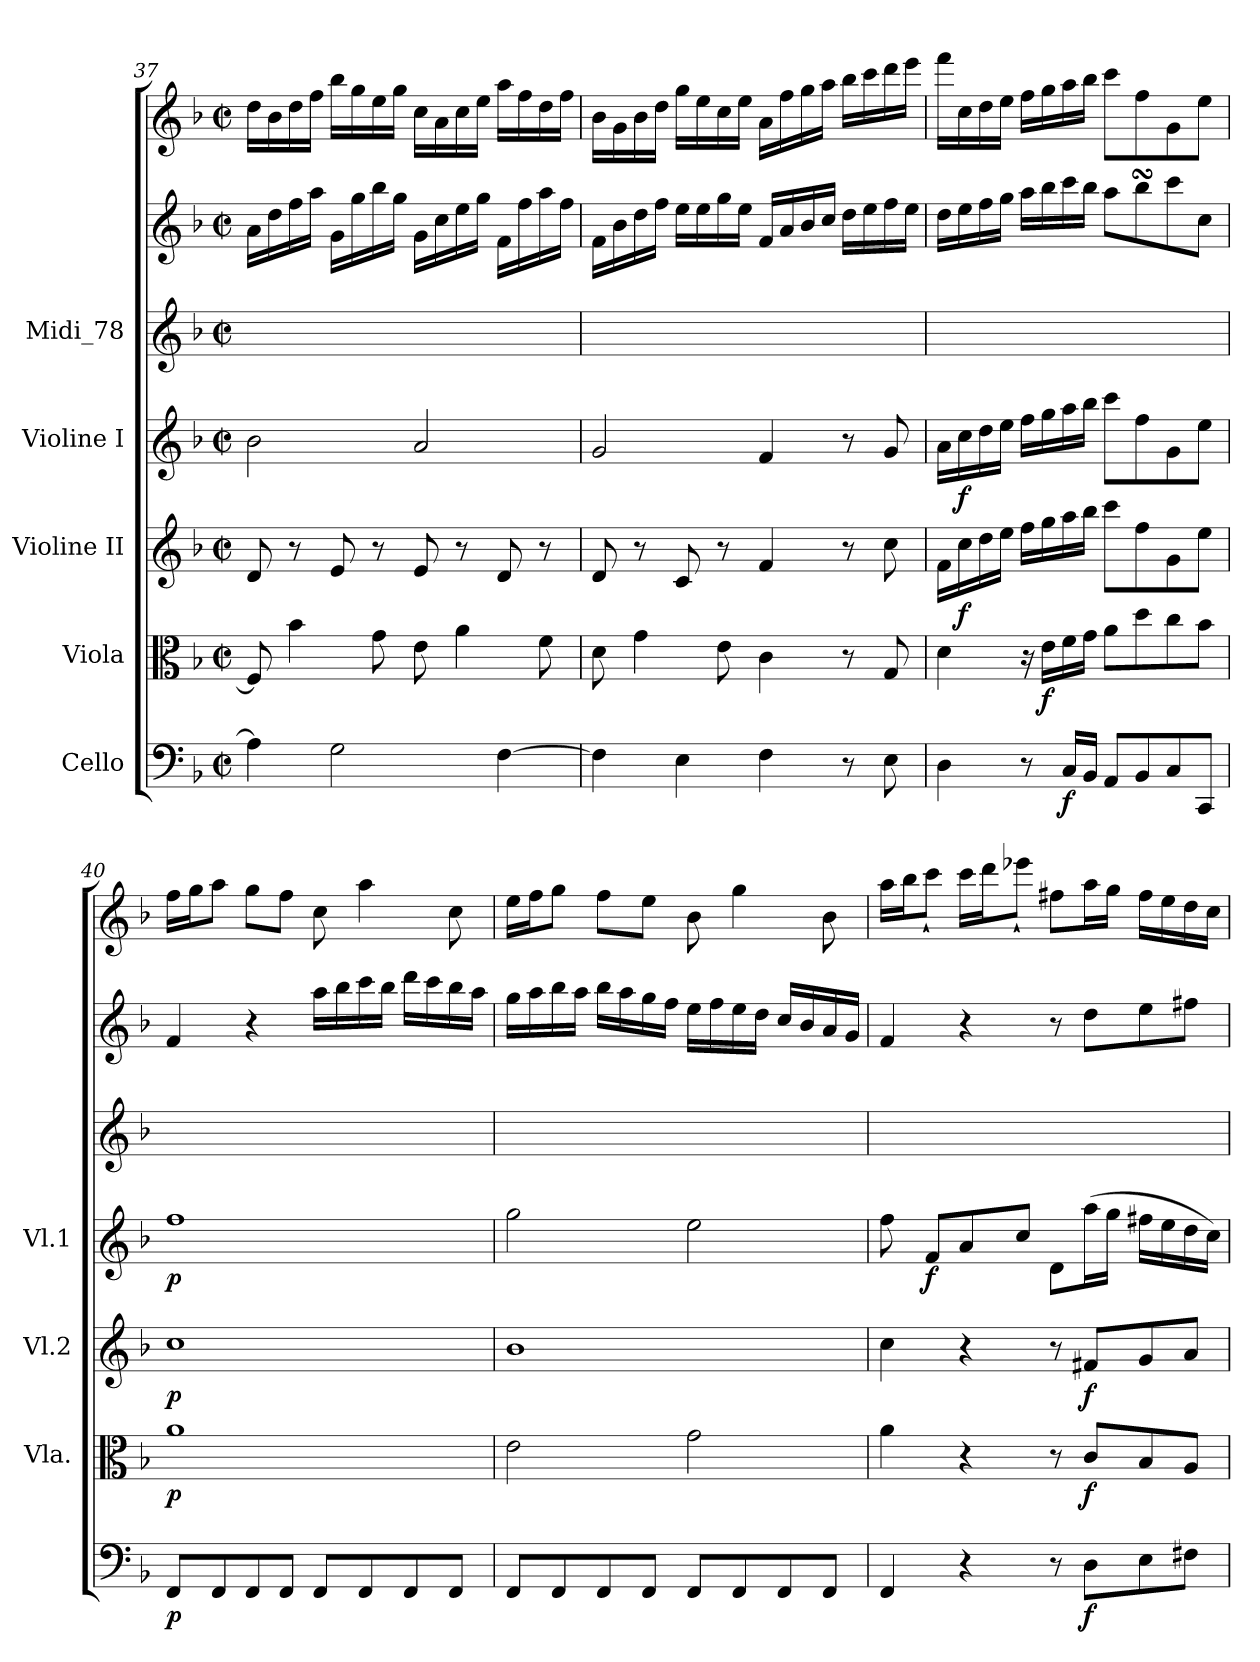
**kern	**dynam	**kern	**dynam	**kern	**dynam	**kern	**dynam	**kern	**kern	**kern
*part5	*part5	*part4	*part4	*part3	*part3	*part2	*part2	*part1	*part1	*part1
*staff7	*staff7	*staff6	*staff6	*staff5	*staff5	*staff4	*staff4	*staff3	*staff2	*staff1
*I"Cello	*	*I"Viola	*	*I"Violine II	*	*I"Violine I	*	*I"Midi_78	*	*
*	*	*I'Vla.	*	*I'Vl.2	*	*I'Vl.1	*	*	*	*
*clefF4	*	*clefC3	*	*clefG2	*	*clefG2	*	*clefG2	*clefG2	*clefG2
*k[b-]	*	*k[b-]	*	*k[b-]	*	*k[b-]	*	*k[b-]	*k[b-]	*k[b-]
*F:	*	*F:	*	*F:	*	*F:	*	*F:	*F:	*F:
*M2/2	*	*M2/2	*	*M2/2	*	*M2/2	*	*M2/2	*M2/2	*M2/2
*met(c|)	*	*met(c|)	*	*met(c|)	*	*met(c|)	*	*met(c|)	*met(c|)	*met(c|)
=37	=37	=37	=37	=37	=37	=37	=37	=37	=37	=37
*	*	*	*	*	*	*	*	*	*	*^
4A\]	.	8F/]	.	8d/	.	2b-\	.	1ryy	16a\LL	1ryy	16dd\LL
.	.	.	.	.	.	.	.	.	16dd\	.	16b-\
.	.	4b-\	.	8r	.	.	.	.	16ff\	.	16dd\
.	.	.	.	.	.	.	.	.	16aa\JJ	.	16ff\JJ
2G\	.	.	.	8e/	.	.	.	.	16g\LL	.	16bb-\LL
.	.	.	.	.	.	.	.	.	16gg\	.	16gg\
.	.	8g\	.	8r	.	.	.	.	16bb-\	.	16ee\
.	.	.	.	.	.	.	.	.	16gg\JJ	.	16gg\JJ
.	.	8e\	.	8e/	.	2a/	.	.	16g\LL	.	16cc\LL
.	.	.	.	.	.	.	.	.	16cc\	.	16a\
.	.	4a\	.	8r	.	.	.	.	16ee\	.	16cc\
.	.	.	.	.	.	.	.	.	16gg\JJ	.	16ee\JJ
[4F\	.	.	.	8d/	.	.	.	.	16f\LL	.	16aa\LL
.	.	.	.	.	.	.	.	.	16ff\	.	16ff\
.	.	8f\	.	8r	.	.	.	.	16aa\	.	16dd\
.	.	.	.	.	.	.	.	.	16ff\JJ	.	16ff\JJ
=38	=38	=38	=38	=38	=38	=38	=38	=38	=38	=38	=38
4F\]	.	8d\	.	8d/	.	2g/	.	1ryy	16f\LL	1ryy	16b-\LL
.	.	.	.	.	.	.	.	.	16b-\	.	16g\
.	.	4g\	.	8r	.	.	.	.	16dd\	.	16b-\
.	.	.	.	.	.	.	.	.	16ff\JJ	.	16dd\JJ
4E\	.	.	.	8c/	.	.	.	.	16ee\LL	.	16gg\LL
.	.	.	.	.	.	.	.	.	16ee\	.	16ee\
.	.	8e\	.	8r	.	.	.	.	16gg\	.	16cc\
.	.	.	.	.	.	.	.	.	16ee\JJ	.	16ee\JJ
4F\	.	4c\	.	4f/	.	4f/	.	.	16f/LL	.	16a\LL
.	.	.	.	.	.	.	.	.	16a/	.	16ff\
.	.	.	.	.	.	.	.	.	16b-/	.	16gg\
.	.	.	.	.	.	.	.	.	16cc/JJ	.	16aa\JJ
8r	.	8r	.	8r	.	8r	.	.	16dd\LL	.	16bb-\LL
.	.	.	.	.	.	.	.	.	16ee\	.	16ccc\
8E\	.	8G/	.	8cc\	.	8g/	.	.	16ff\	.	16ddd\
.	.	.	.	.	.	.	.	.	16ee\JJ	.	16eee\JJ
!!LO:LB:g=z	!!
=39	=39	=39	=39	=39	=39	=39	=39	=39	=39	=39	=39
4D\	.	4d\	.	16f\LL	.	16a\LL	.	1ryy	16dd\LL	1ryy	16fff\LL
!	!	!	!	!	!LO:DY:b	!	!LO:DY:b	!	!	!	!
.	.	.	.	16cc\	f	16cc\	f	.	16ee\	.	16cc\
.	.	.	.	16dd\	.	16dd\	.	.	16ff\	.	16dd\
.	.	.	.	16ee\JJ	.	16ee\JJ	.	.	16gg\JJ	.	16ee\JJ
8r	.	16r	.	16ff\LL	.	16ff\LL	.	.	16aa\LL	.	16ff\LL
!	!	!	!LO:DY:b	!	!	!	!	!	!	!	!
.	.	16e\LL	f	16gg\	.	16gg\	.	.	16bb-\	.	16gg\
!	!LO:DY:b	!	!	!	!	!	!	!	!	!	!
16C/LL	f	16f\	.	16aa\	.	16aa\	.	.	16ccc\	.	16aa\
16BB-/JJ	.	16g\JJ	.	16bb-\JJ	.	16bb-\JJ	.	.	16bb-\JJ	.	16bb-\JJ
8AA/L	.	8a\L	.	8ccc\L	.	8ccc\L	.	.	8aa\L	.	8ccc\L
8BB-/	.	8dd\	.	8ff\	.	8ff\	.	.	8bb-sSSs\	.	8ff\
8C/	.	8cc\	.	8g\	.	8g\	.	.	8ccc\	.	8g\
8CC/J	.	8b-\J	.	8ee\J	.	8ee\J	.	.	8cc\J	.	8ee\J
=40	=40	=40	=40	=40	=40	=40	=40	=40	=40	=40	=40
!	!LO:DY:b	!	!LO:DY:b	!	!LO:DY:b	!	!LO:DY:b	!	!	!	!
8FF/L	p	1a	p	1cc	p	1ff	p	1ryy	4f/	1ryy	16ff\LL
.	.	.	.	.	.	.	.	.	.	.	16gg\J
8FF/	.	.	.	.	.	.	.	.	.	.	8aa\J
8FF/	.	.	.	.	.	.	.	.	4r	.	8gg\L
8FF/J	.	.	.	.	.	.	.	.	.	.	8ff\J
8FF/L	.	.	.	.	.	.	.	.	16aa\LL	.	8cc\
.	.	.	.	.	.	.	.	.	16bb-\	.	.
8FF/	.	.	.	.	.	.	.	.	16ccc\	.	4aa\
.	.	.	.	.	.	.	.	.	16bb-\JJ	.	.
8FF/	.	.	.	.	.	.	.	.	16ddd\LL	.	.
.	.	.	.	.	.	.	.	.	16ccc\	.	.
8FF/J	.	.	.	.	.	.	.	.	16bb-\	.	8cc\
.	.	.	.	.	.	.	.	.	16aa\JJ	.	.
=41	=41	=41	=41	=41	=41	=41	=41	=41	=41	=41	=41
8FF/L	.	2e\	.	1b-	.	2gg\	.	1ryy	16gg\LL	1ryy	16ee\LL
.	.	.	.	.	.	.	.	.	16aa\	.	16ff\J
8FF/	.	.	.	.	.	.	.	.	16bb-\	.	8gg\J
.	.	.	.	.	.	.	.	.	16aa\JJ	.	.
8FF/	.	.	.	.	.	.	.	.	16bb-\LL	.	8ff\L
.	.	.	.	.	.	.	.	.	16aa\	.	.
8FF/J	.	.	.	.	.	.	.	.	16gg\	.	8ee\J
.	.	.	.	.	.	.	.	.	16ff\JJ	.	.
8FF/L	.	2g\	.	.	.	2ee\	.	.	16ee\LL	.	8b-\
.	.	.	.	.	.	.	.	.	16ff\	.	.
8FF/	.	.	.	.	.	.	.	.	16ee\	.	4gg\
.	.	.	.	.	.	.	.	.	16dd\JJ	.	.
8FF/	.	.	.	.	.	.	.	.	16cc/LL	.	.
.	.	.	.	.	.	.	.	.	16b-/	.	.
8FF/J	.	.	.	.	.	.	.	.	16a/	.	8b-\
.	.	.	.	.	.	.	.	.	16g/JJ	.	.
!!LO:PB:g=z	!!
=42	=42	=42	=42	=42	=42	=42	=42	=42	=42	=42	=42
4FF/	.	4a\	.	4cc\	.	8ff\	.	1ryy	4f/	1ryy	16aa\LL
.	.	.	.	.	.	.	.	.	.	.	16bb-\J
!	!	!	!	!	!	!	!LO:DY:b	!	!	!	!
.	.	.	.	.	.	8f/L	f	.	.	.	8ccc`\J
4r	.	4r	.	4r	.	8a/	.	.	4r	.	16ccc\LL
.	.	.	.	.	.	.	.	.	.	.	16ddd\J
.	.	.	.	.	.	8cc/J	.	.	.	.	8eee-X`\J
8r	.	8r	.	8r	.	8d\L	.	.	8r	.	8ff#X\L
!	!LO:DY:b	!	!LO:DY:b	!	!LO:DY:b	!	!	!	!	!	!
8D\L	f	8c/L	f	8f#X/L	f	(>16aa\L	.	.	8dd\L	.	16aa\L
.	.	.	.	.	.	16gg\JJ	.	.	.	.	16gg\JJ
8E\	.	8B-/	.	8g/	.	16ff#X\LL	.	.	8ee\	.	16ff#\LL
.	.	.	.	.	.	16ee\	.	.	.	.	16ee\
8F#X\J	.	8A/J	.	8a/J	.	16dd\	.	.	8ff#X\J	.	16dd\
.	.	.	.	.	.	16cc\JJ)	.	.	.	.	16cc\JJ
*	*	*	*	*	*	*	*	*	*	*v	*v
=	=	=	=	=	=	=	=	=	=	=
*-	*-	*-	*-	*-	*-	*-	*-	*-	*-	*-
